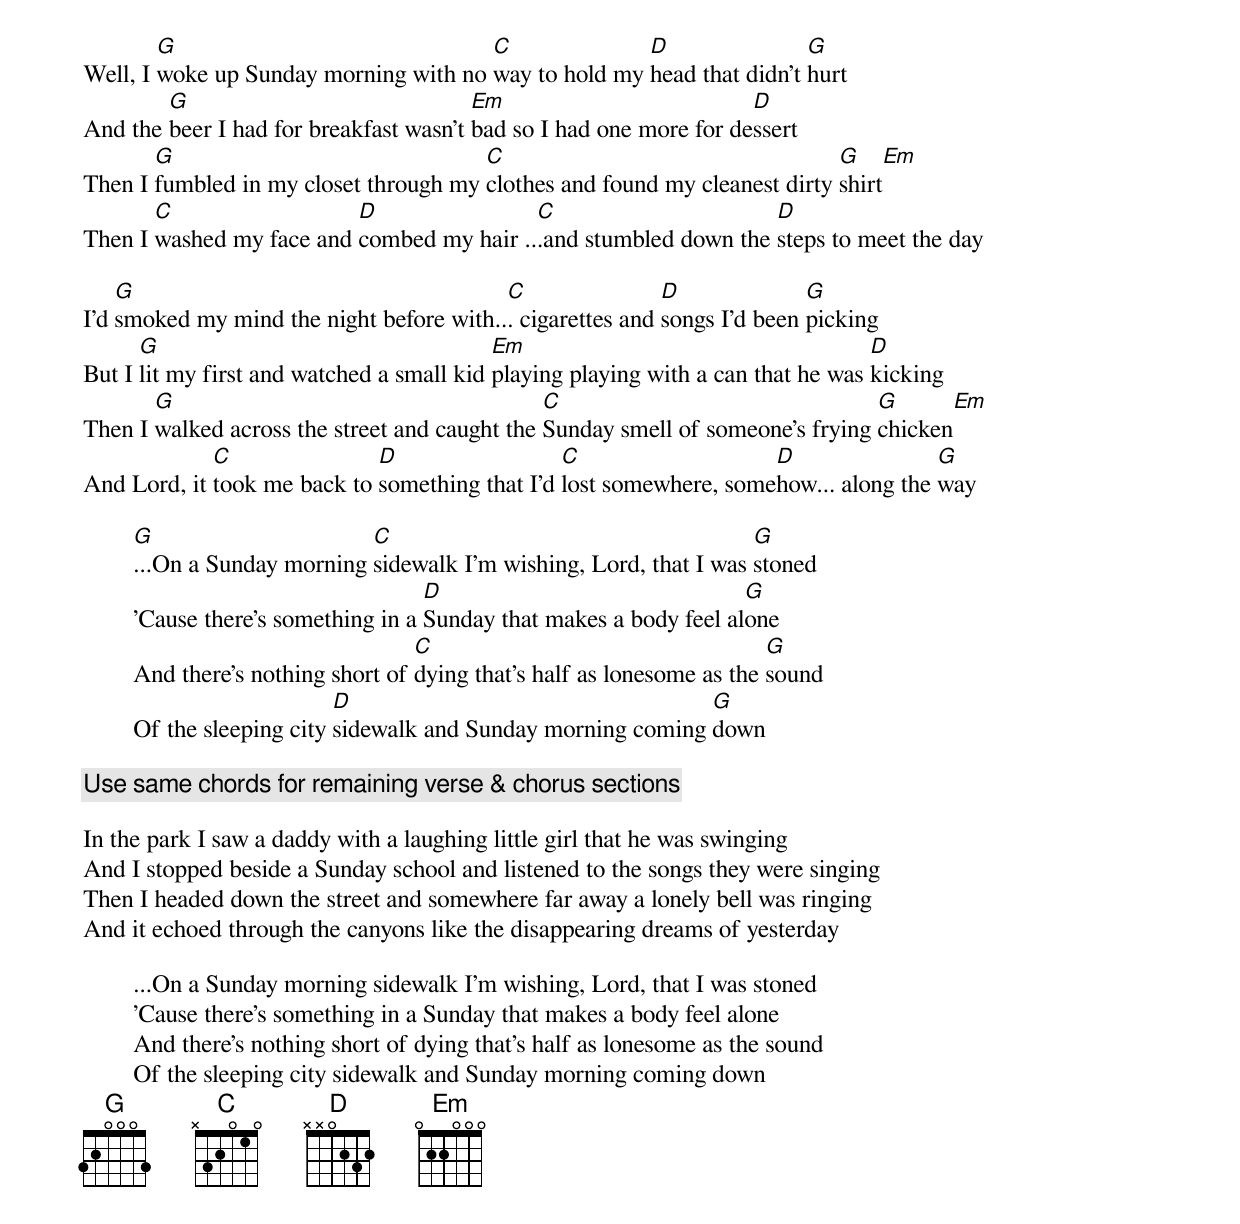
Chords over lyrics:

        G                              C              D                G
Well, I woke up Sunday morning with no way to hold my head that didn't hurt
        G                               Em                          D
And the beer I had for breakfast wasn't bad so I had one more for dessert
       G                               C                                   G       Em
Then I fumbled in my closet through my clothes and found my cleanest dirty shirt
       C                  D                C                      D
Then I washed my face and combed my hair ...and stumbled down the steps to meet the day

    G                                     C                D              G
I'd smoked my mind the night before with... cigarettes and songs I'd been picking
      G                                    Em                                     D
But I lit my first and watched a small kid playing playing with a can that he was kicking
       G                                       C                                G         Em
Then I walked across the street and caught the Sunday smell of someone's frying chicken
             C               D                  C                   D                G
And Lord, it took me back to something that I'd lost somewhere, somehow... along the way

        G                      C                                      G
        ...On a Sunday morning sidewalk I'm wishing, Lord, that I was stoned
                                      D                               G
        'Cause there's something in a Sunday that makes a body feel alone
                                     C                                    G
        And there's nothing short of dying that's half as lonesome as the sound
                             D                                  G
        Of the sleeping city sidewalk and Sunday morning coming down

[Use same chords for remaining verse & chorus sections]

In the park I saw a daddy with a laughing little girl that he was swinging
And I stopped beside a Sunday school and listened to the songs they were singing
Then I headed down the street and somewhere far away a lonely bell was ringing
And it echoed through the canyons like the disappearing dreams of yesterday

        ...On a Sunday morning sidewalk I'm wishing, Lord, that I was stoned
        'Cause there's something in a Sunday that makes a body feel alone
        And there's nothing short of dying that's half as lonesome as the sound
        Of the sleeping city sidewalk and Sunday morning coming down
